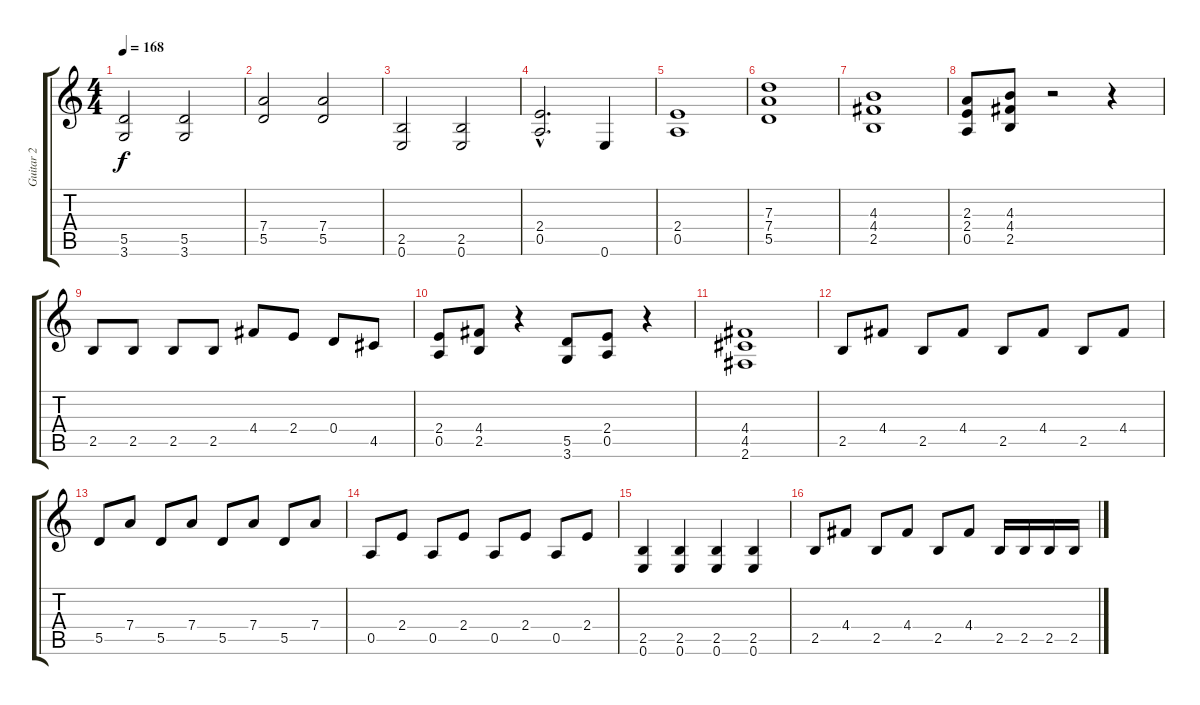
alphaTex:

\track ("Guitar 2" "Guitar 2") {instrument distortionguitar}
\staff {score tabs}
\tuning (E4 B3 G3 D3 A2 E2) {hide}
\ts (4 4)
\tempo 168
\clef g2
\ks c
(5.5 3.6).2{dy f} (5.5 3.6).2 |
(7.4 5.5).2 (7.4 5.5).2 |
(2.5 0.6).2 (2.5 0.6).2 |
(2.4{hac} 0.5{hac}).2{d} 0.6.4 |
(2.4 0.5).1 |
(7.3 7.4 5.5).1 |
\section ("" "")
(4.3 4.4 2.5).1 |
(2.3 2.4 0.5).8 (4.3 4.4 2.5).8 r.2 r.4 |
2.5.8 2.5.8 2.5.8 2.5.8 4.4.8 2.4.8 0.4.8 4.5.8 |
(2.4 0.5).8 (4.4 2.5).8 r.4 (5.5 3.6).8 (2.4 0.5).8 r.4 |
(4.4 4.5 2.6).1 |
\section ("" "")
2.5.8 4.4.8 2.5.8 4.4.8 2.5.8 4.4.8 2.5.8 4.4.8 |
5.5.8 7.4.8 5.5.8 7.4.8 5.5.8 7.4.8 5.5.8 7.4.8 |
0.5.8 2.4.8 0.5.8 2.4.8 0.5.8 2.4.8 0.5.8 2.4.8 |
(2.5 0.6).4 (2.5 0.6).4 (2.5 0.6).4 (2.5 0.6).4 |
2.5.8 4.4.8 2.5.8 4.4.8 2.5.8 4.4.8 2.5.16 2.5.16 2.5.16 2.5.16
